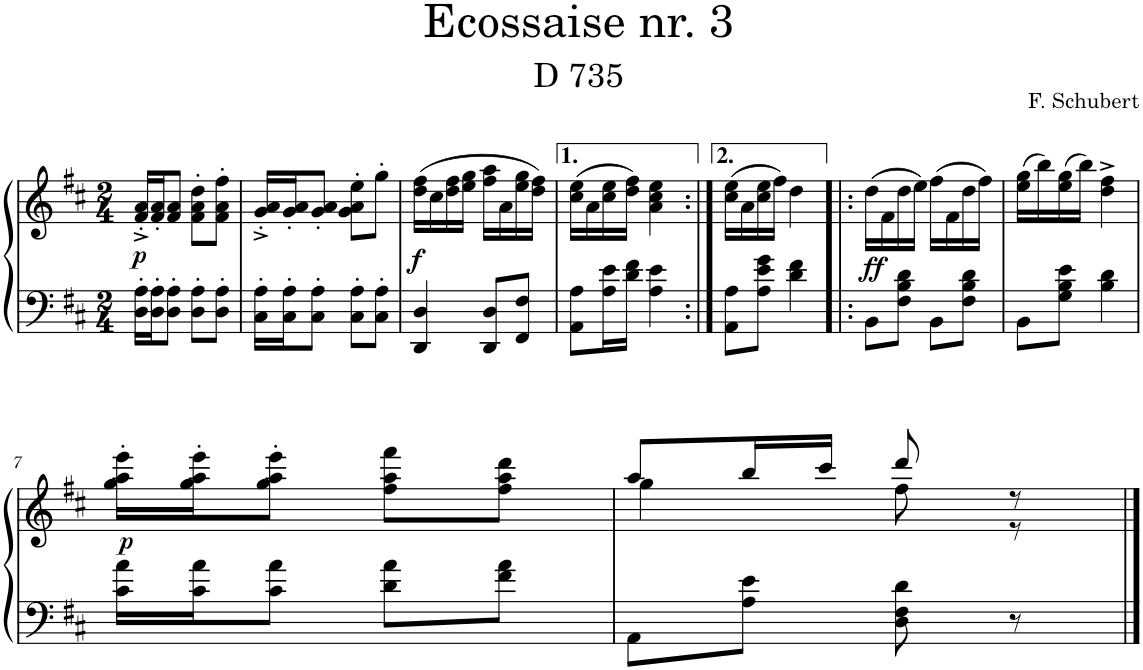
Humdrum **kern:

**kern	**kern	**dynam
*part1	*part1	*part1
*staff2	*staff1	*staff1/2
*I"Piano	*	*
*I'Pno.	*	*
*clefF4	*clefG2	*
*k[f#c#]	*k[f#c#]	*
*M2/4	*M2/4	*
=1	=1	=1
!	!	!LO:DY:b
16D\' 16A\'LL	16f#/'^ 16a/'^LL	p
16D\' 16A\'J	16f#/' 16a/'J	.
8D\' 8A\'J	8f#/ 8a/J	.
8D\' 8A\'L	8f#\' 8a\' 8dd\'L	.
8D\' 8A\'J	8f#\' 8a\' 8ff#\'J	.
=2	=2	=2
16C#\' 16A\'LL	16g/'^ 16a/'^LL	.
16C#\' 16A\'J	16g/' 16a/'J	.
8C#\' 8A\'J	8g/' 8a/'J	.
8C#\' 8A\'L	8g\' 8a\' 8ee\'L	.
8C#\' 8A\'J	8gg'\J	.
=3	=3	=3
!	!	!LO:DY:b
4DD/ 4D/	(16dd\ 16ff#\LL	f
.	16cc#\	.
.	16dd\ 16ff#\	.
.	16ee\ 16gg\JJ	.
8DD/ 8D/L	16ff#\ 16aa\LL	.
.	16a\	.
8FF#/ 8F#/J	16ee\ 16gg\	.
.	16dd\ 16ff#\JJ)	.
=4	=4	=4
8AA\ 8A\L	(16cc#\ 16ee\LL	.
.	16a\	.
16A\ 16e\L	16cc#\ 16ee\	.
16d\ 16f#\JJ	16dd\ 16ff#\JJ)	.
4A\ 4e\	4a\ 4cc#\ 4ee\	.
=4X1:|!	=4X1:|!	=4X1:|!
8AA\ 8A\L	(16cc#\ 16ee\LL	.
.	16a\	.
8A\ 8e\ 8g\J	16cc#\ 16ee\	.
.	16ff#\JJ)	.
4d\ 4f#\	4dd\	.
=5!|:	=5!|:	=5!|:
!	!	!LO:DY:a=2
8BB\L	(16dd\LL	ff
.	16f#\	.
8F#\ 8B\ 8d\J	16dd\	.
.	16ee\JJ)	.
8BB\L	(16ff#\LL	.
.	16f#\	.
8F#\ 8B\ 8d\J	16dd\	.
.	16ff#\JJ)	.
=6	=6	=6
8BB\L	(16ee\ 16gg\LL	.
.	16bb\)	.
8G\ 8B\ 8e\J	(16ee\ 16gg\	.
.	16bb\JJ)	.
4B\ 4d\	4dd\^ 4ff#\^	.
!!LO:LB:g=z
=7	=7	=7
!	!	!LO:DY:b
16c#\ 16a\LL	16gg\' 16aa\' 16eee\'LL	p
16c#\ 16a\J	16gg\' 16aa\' 16eee\'J	.
8c#\ 8a\J	8gg\' 8aa\' 8eee\'J	.
8d\ 8a\L	8ff#\ 8aa\ 8fff#\L	.
8f#\ 8a\J	8ff#\ 8aa\ 8ddd\J	.
=8	=8	=8
*	*^	*
8AA\L	8aa/L	4gg\	.
8A\ 8e\J	16bb/L	.	.
.	16ccc#/JJ	.	.
8D\ 8F#\ 8d\	8ddd/	8ff#\	.
8r	8r	8r	.
*	*v	*v	*
==	==	==
*-	*-	*-
